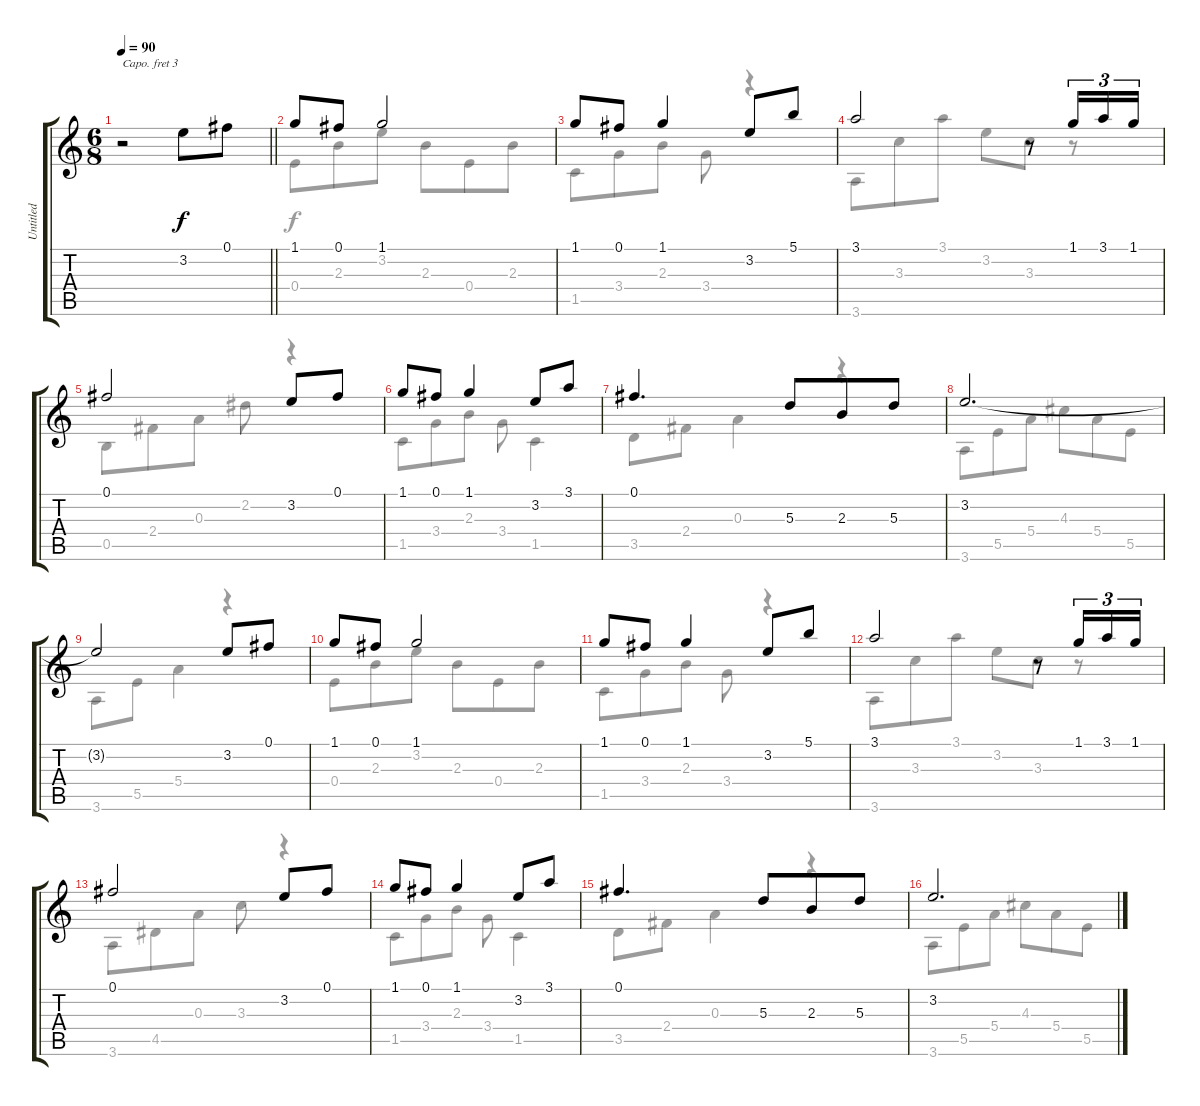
\track ("Untitled" "Untitled") {instrument acousticguitarnylon}
\staff {score tabs}
\capo 3
\tuning (Eb4 Bb3 Gb3 Db3 Ab2 Eb2) {hide}
\voice
\ts (6 8)
\tempo 90
\clef g2
\barLineRight lightlight
\ks c
r.2{dy f} 3.2.8 0.1.8 |
\section ("" " ")
1.1.8 0.1.8 1.1.2 |
1.1.8 0.1.8 1.1.4 3.2.8 5.1.8 |
3.1.2 r.8 1.1.16{tu (3 2)} 3.1.16{tu (3 2)} 1.1.16{tu (3 2)} |
0.1.2 3.2.8 0.1.8 |
1.1.8 0.1.8 1.1.4 3.2.8 3.1.8 |
0.1.4{d} 5.3.8 2.3.8 5.3.8 |
3.2.2{d} |
3.2{t}.2 3.2.8 0.1.8 |
1.1.8 0.1.8 1.1.2 |
1.1.8 0.1.8 1.1.4 3.2.8 5.1.8 |
3.1.2 r.8 1.1.16{tu (3 2)} 3.1.16{tu (3 2)} 1.1.16{tu (3 2)} |
0.1.2 3.2.8 0.1.8 |
1.1.8 0.1.8 1.1.4 3.2.8 3.1.8 |
0.1.4{d} 5.3.8 2.3.8 5.3.8 |
3.2.2{d}
\voice
\clef g2
\ottava regular
\simile none
\barLineRight lightlight
\ks c
|
0.4.8 2.3.8 3.2.8 2.3.8 0.4.8 2.3.8 |
1.5.8 3.4.8 2.3.8 3.4.8 r.4 |
3.6.8 3.3.8 3.1.8 3.2.8 3.3.8 r.8 |
0.5.8 2.4.8 0.3.8 2.2.8 r.4 |
1.5.8 3.4.8 2.3.8 3.4.8 1.5.4 |
3.5.8 2.4.8 0.3.4 r.4 |
3.6.8 5.5.8 5.4.8 4.3.8 5.4.8 5.5.8 |
3.6.8 5.5.8 5.4.4 r.4 |
0.4.8 2.3.8 3.2.8 2.3.8 0.4.8 2.3.8 |
1.5.8 3.4.8 2.3.8 3.4.8 r.4 |
3.6.8 3.3.8 3.1.8 3.2.8 3.3.8 r.8 |
3.6.8 4.5.8 0.3.8 3.3.8 r.4 |
1.5.8 3.4.8 2.3.8 3.4.8 1.5.4 |
3.5.8 2.4.8 0.3.4 r.4 |
3.6.8 5.5.8 5.4.8 4.3.8 5.4.8 5.5.8
